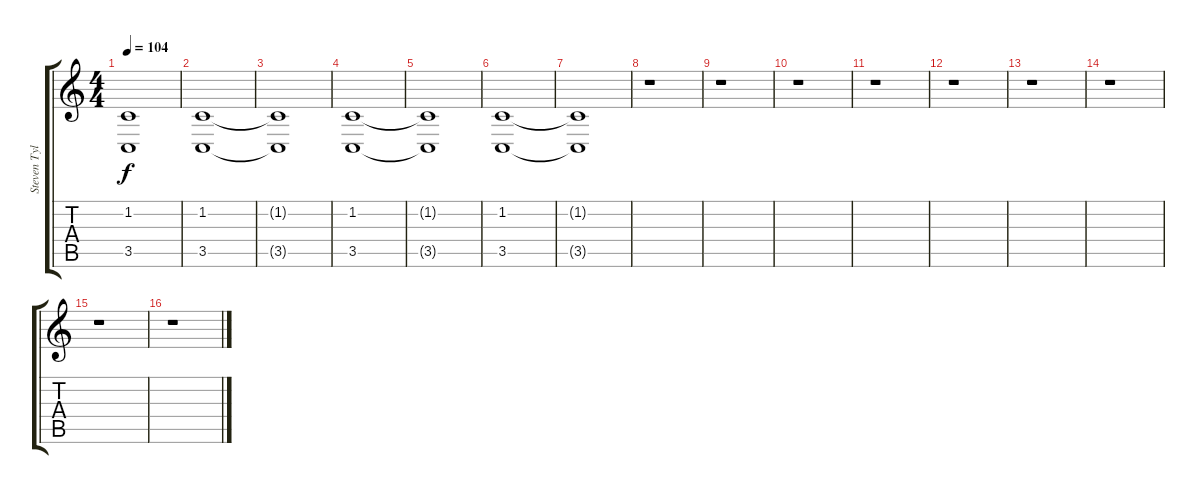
\track ("Steven Tyler" "Steven Tyl") {instrument electricgrandpiano}
\staff {score tabs}
\tuning (E4 B3 G3 D3 A2 E2) {hide}
\ts (4 4)
\tempo 104
\clef g2
\ks c
(1.2{t} 3.5{t}).1{dy f} |
(1.2 3.5).1 |
(1.2{t} 3.5{t}).1 |
(1.2 3.5).1 |
(1.2{t} 3.5{t}).1 |
(1.2 3.5).1 |
(1.2{t} 3.5{t}).1 |
r.1 |
r.1 |
r.1 |
r.1 |
r.1 |
r.1 |
r.1 |
r.1 |
r.1
